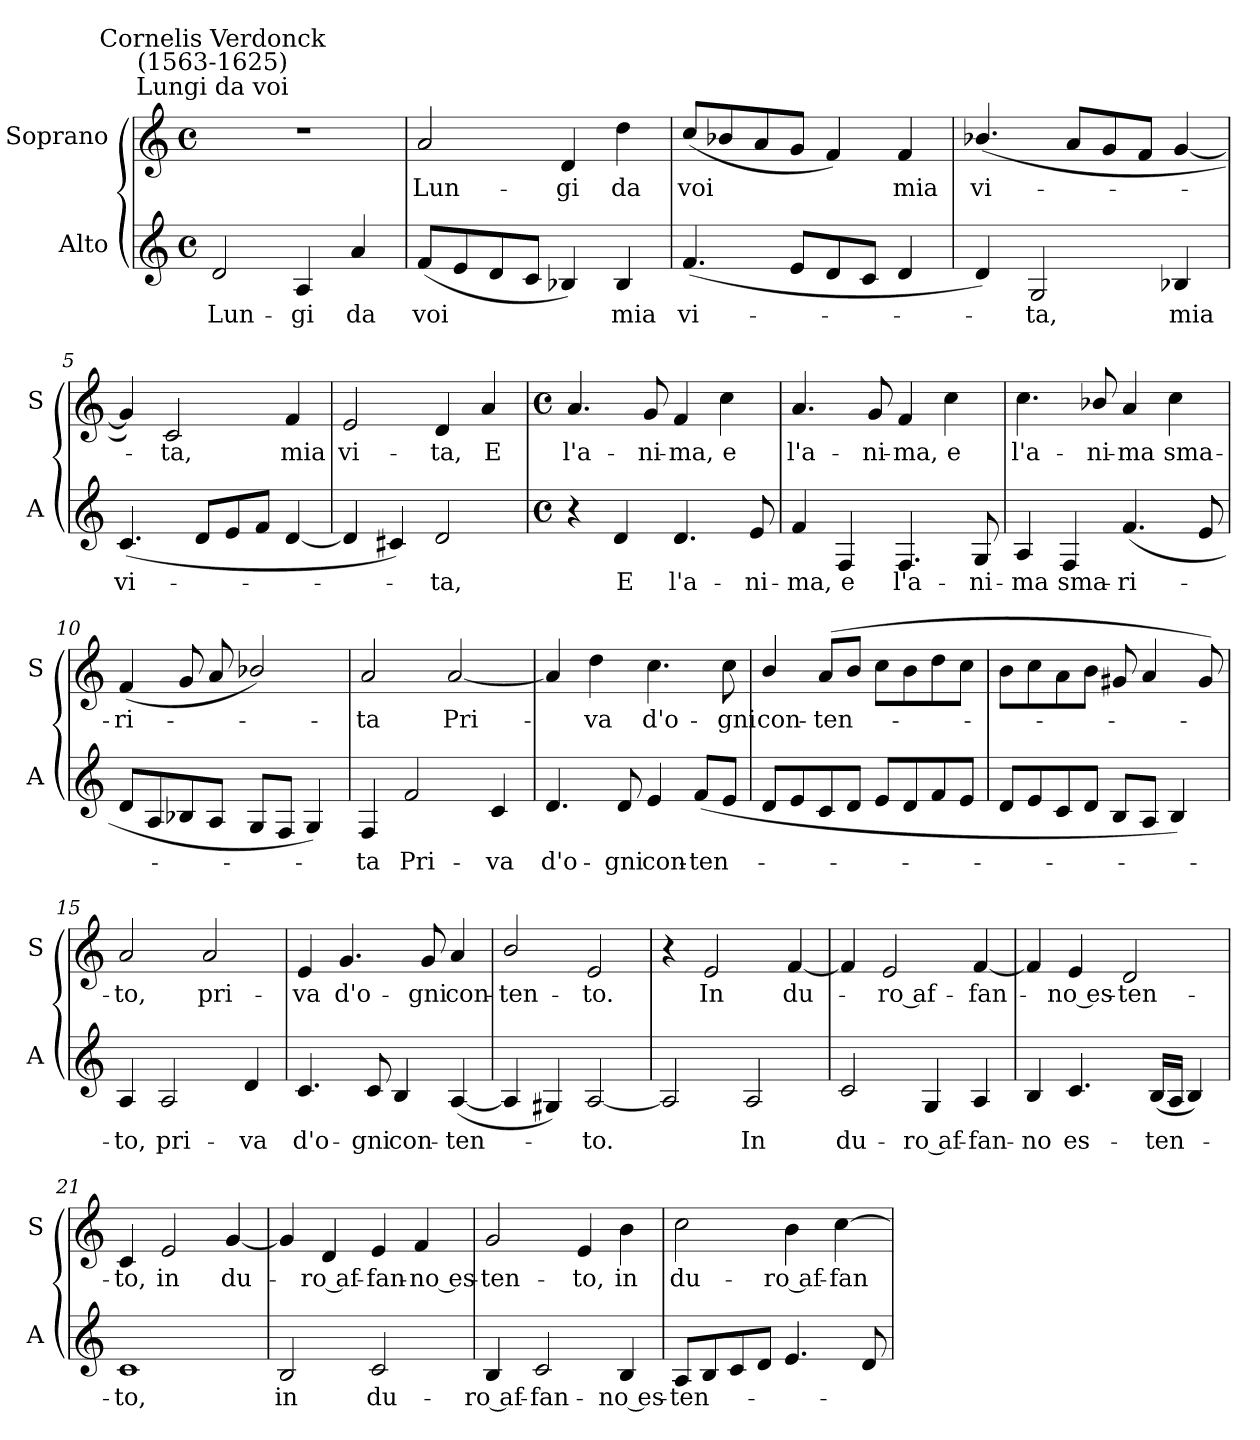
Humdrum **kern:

**kern	**text	**kern	**text
*part2	*part2	*part1	*part1
*staff2	*staff2	*staff1	*staff1
*I"Alto	*	*I"Soprano	*
*I'A	*	*I'S	*
*clefG2	*	*clefG2	*
*k[]	*	*k[]	*
*C:	*	*C:	*
*M4/4	*	*M4/4	*
*met(c)	*	*met(c)	*
=1	=1	=1	=1
!	!	!LO:TX:a:cj:t=Lungi da voi	!
!	!	!LO:TX:a:cj:t=Cornelis Verdonck\n(1563-1625)	!
!	!LO:LY:b	!	!
2d	Lun-	1r	.
!	!LO:LY:b	!	!
4A	-gi	.	.
!	!LO:LY:b	!	!
4a	da	.	.
=2	=2	=2	=2
!	!LO:LY:b	!	!LO:LY:b
(<8fL	voi	2a	Lun-
8e	.	.	.
8d	.	.	.
8cJ	.	.	.
!	!	!	!LO:LY:b
4B-X)	.	4d	-gi
!	!LO:LY:b	!	!LO:LY:b
4B-	mia	4dd	da
=3	=3	=3	=3
!	!LO:LY:b	!	!LO:LY:b
(<4.f	vi-	(<8ccL	voi
.	.	8b-	.
.	.	8a	.
8eL	.	8gJ	.
8d	.	4f)	.
8cJ	.	.	.
!	!	!	!LO:LY:b
4d	.	4f	mia
=4	=4	=4	=4
!	!	!	!LO:LY:b
4d)	.	(<4.b-X/	vi-
!	!LO:LY:b	!	!
2G	ta,	.	.
.	.	8aL	.
.	.	8g	.
.	.	8fJ	.
!	!LO:LY:b	!	!
4B-	mia	[4g	.
=5	=5	=5	=5
!	!LO:LY:b	!	!
(<4.c	vi-	4g])	.
!	!	!	!LO:LY:b
.	.	2c	ta,
8dL	.	.	.
8e	.	.	.
8fJ	.	.	.
!	!	!	!LO:LY:b
[4d	.	4f	mia
=6	=6	=6	=6
!	!	!	!LO:LY:b
4d]	.	2e	vi-
4c#X)	.	.	.
!	!LO:LY:b	!	!LO:LY:b
2d	ta,	4d	-ta,
!	!	!	!LO:LY:b
.	.	4a	E
!!LO:LB:g=z
=7	=7	=7	=7
*M4/4	*	*M4/4	*
*met(c)	*	*met(c)	*
!	!	!	!LO:LY:b
4r	.	4.a	l'a-
!	!LO:LY:b	!	!
4d	E	.	.
!	!	!	!LO:LY:b
.	.	8g	-ni-
!	!LO:LY:b	!	!LO:LY:b
4.d	l'a-	4f	-ma,
!	!	!	!LO:LY:b
.	.	4cc	e
!	!LO:LY:b	!	!
8e	-ni-	.	.
=8	=8	=8	=8
!	!LO:LY:b	!	!LO:LY:b
4f	-ma,	4.a	l'a-
!	!LO:LY:b	!	!
4F	e	.	.
!	!	!	!LO:LY:b
.	.	8g	-ni-
!	!LO:LY:b	!	!LO:LY:b
4.F	l'a-	4f	-ma,
!	!	!	!LO:LY:b
.	.	4cc	e
!	!LO:LY:b	!	!
8G	-ni-	.	.
=9	=9	=9	=9
!	!LO:LY:b	!	!LO:LY:b
4A	-ma	4.cc	l'a-
!	!LO:LY:b	!	!
4F	sma-	.	.
!	!	!	!LO:LY:b
.	.	8b-/	-ni-
!	!LO:LY:b	!	!LO:LY:b
(<4.f	-ri-	4a	-ma
!	!	!	!LO:LY:b
.	.	4cc	sma-
8e	.	.	.
=10	=10	=10	=10
!	!	!	!LO:LY:b
8dL	.	(<4f	-ri-
8A	.	.	.
8B-X	.	8g	.
8AJ	.	8a	.
8GL	.	2b-X/)	.
8FJ	.	.	.
4G)	.	.	.
=11	=11	=11	=11
!	!LO:LY:b	!	!LO:LY:b
4F	ta	2a	ta
!	!LO:LY:b	!	!
2f	Pri-	.	.
!	!	!	!LO:LY:b
.	.	[2a	Pri-
!	!LO:LY:b	!	!
4c	-va	.	.
=12	=12	=12	=12
!	!LO:LY:b	!	!
4.d	d'o-	4a]	.
!	!	!	!LO:LY:b
.	.	4dd	va
!	!LO:LY:b	!	!
8d	-gni	.	.
!	!LO:LY:b	!	!LO:LY:b
4e	con-	4.cc	d'o-
!	!LO:LY:b	!	!
(<8fL	-ten-	.	.
!	!	!	!LO:LY:b
8eJ	.	8cc	-gni
!!LO:LB:g=z
=13	=13	=13	=13
!	!	!	!LO:LY:b
8dL	.	4b/	con-
8e	.	.	.
!	!	!	!LO:LY:b
8c	.	(<8aL	-ten-
8dJ	.	8bJ	.
8eL	.	8ccL	.
8d	.	8b	.
8f	.	8dd	.
8eJ	.	8ccJ	.
=14	=14	=14	=14
8dL	.	8bL	.
8e	.	8cc	.
8c	.	8a	.
8dJ	.	8bJ	.
8BL	.	8g#X	.
8AJ	.	4a	.
4B)	.	.	.
.	.	8g#)	.
=15	=15	=15	=15
!	!LO:LY:b	!	!LO:LY:b
4A	to,	2a	to,
!	!LO:LY:b	!	!
2A	pri-	.	.
!	!	!	!LO:LY:b
.	.	2a	pri-
!	!LO:LY:b	!	!
4d	-va	.	.
=16	=16	=16	=16
!	!LO:LY:b	!	!LO:LY:b
4.c	d'o-	4e	-va
!	!	!	!LO:LY:b
.	.	4.g	d'o-
!	!LO:LY:b	!	!
8c	-gni	.	.
!	!LO:LY:b	!	!
4B	con-	.	.
!	!	!	!LO:LY:b
.	.	8g	-gni
!	!LO:LY:b	!	!LO:LY:b
(<[4A	-ten-	4a	con-
=17	=17	=17	=17
!	!	!	!LO:LY:b
4A]	.	2b/	-ten-
4G#X)	.	.	.
!	!LO:LY:b	!	!LO:LY:b
[2A	to.	2e	-to.
=18	=18	=18	=18
2A]	.	4r	.
!	!	!	!LO:LY:b
.	.	2e	In
!	!LO:LY:b	!	!
2A	In	.	.
!	!	!	!LO:LY:b
.	.	[4f	du-
=19	=19	=19	=19
!	!LO:LY:b	!	!
2c	du-	4f]	.
!	!	!	!LO:LY:b
.	.	2e	ro af-
!	!LO:LY:b	!	!
4G	-ro af-	.	.
!	!LO:LY:b	!	!LO:LY:b
4A	-fan-	[4f	-fan-
!!LO:LB:g=z
=20	=20	=20	=20
!	!LO:LY:b	!	!
4B	-no	4f]	.
!	!LO:LY:b	!	!LO:LY:b
4.c	es-	4e	no es-
!	!	!	!LO:LY:b
.	.	2d	-ten-
!	!LO:LY:b	!	!
(<16BLL	-ten-	.	.
16AJJ	.	.	.
4B)	.	.	.
=21	=21	=21	=21
!	!LO:LY:b	!	!LO:LY:b
1c	to,	4c	-to,
!	!	!	!LO:LY:b
.	.	2e	in
!	!	!	!LO:LY:b
.	.	[4g	du-
=22	=22	=22	=22
!	!LO:LY:b	!	!
2B	in	4g]	.
!	!	!	!LO:LY:b
.	.	4d	ro af-
!	!LO:LY:b	!	!LO:LY:b
2c	du-	4e	-fan-
!	!	!	!LO:LY:b
.	.	4f	-no es-
=23	=23	=23	=23
!	!LO:LY:b	!	!LO:LY:b
4B	-ro af-	2g	-ten-
!	!LO:LY:b	!	!
2c	-fan-	.	.
!	!	!	!LO:LY:b
.	.	4e	-to,
!	!LO:LY:b	!	!LO:LY:b
4B	-no es-	4b	in
=24	=24	=24	=24
!	!LO:LY:b	!	!LO:LY:b
8AL	-ten-	2cc	du-
8B	.	.	.
8c	.	.	.
8dJ	.	.	.
!	!	!	!LO:LY:b
4.e	.	4b	-ro af-
!	!	!	!LO:LY:b
.	.	[4cc	-fan-
8d	.	.	.
=	=	=	=
*-	*-	*-	*-
